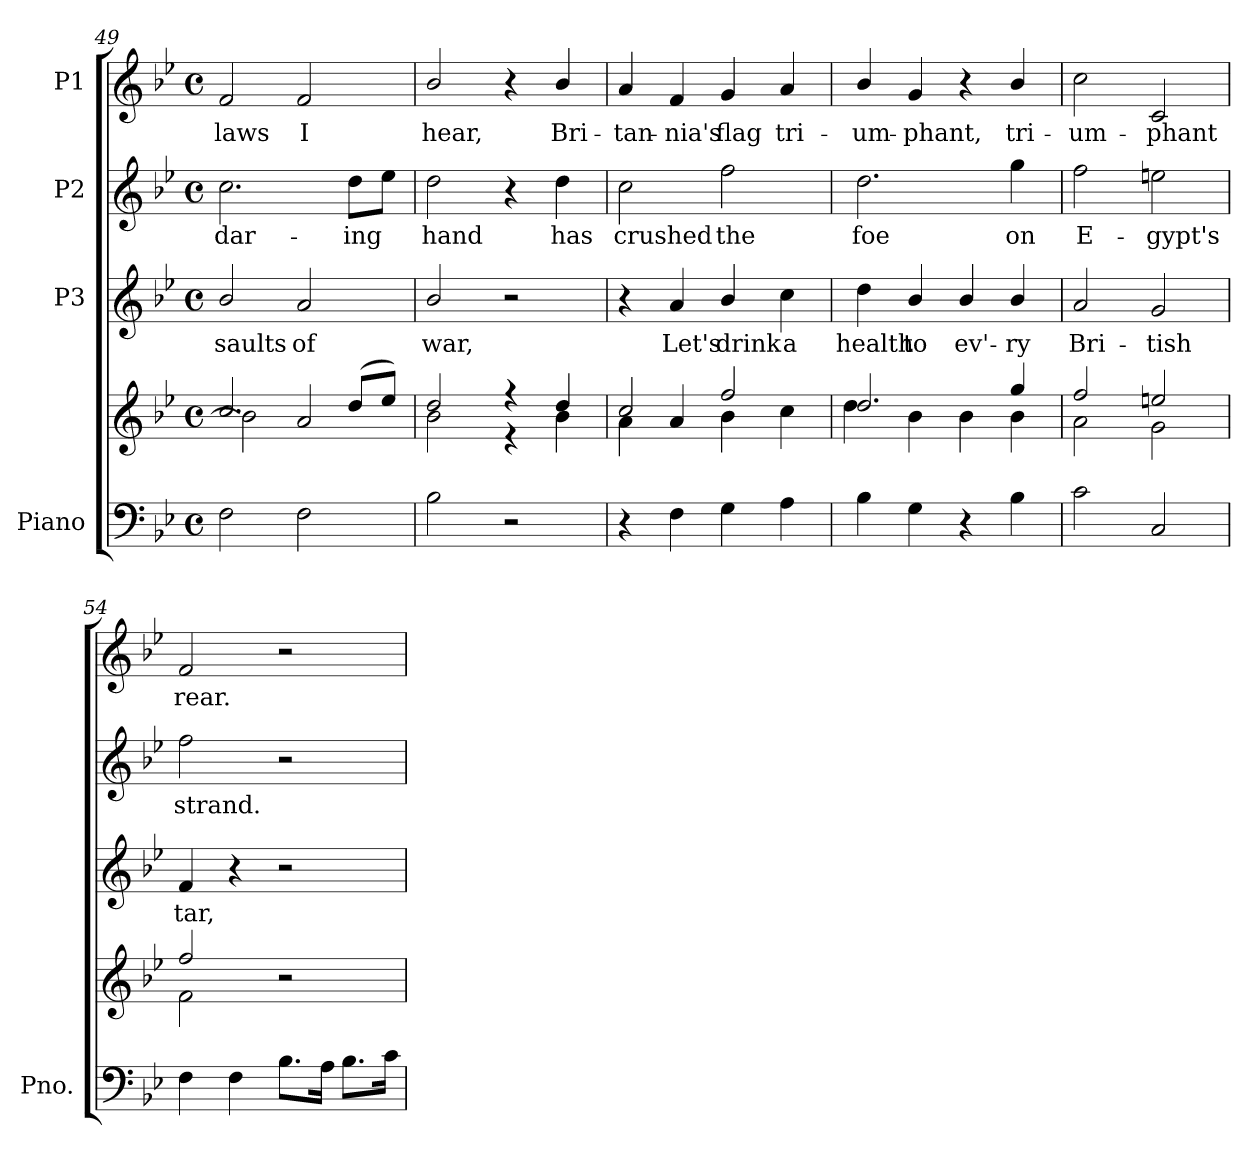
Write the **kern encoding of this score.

**kern	**kern	**kern	**text	**kern	**text	**kern	**text
*part4	*part4	*part3	*part3	*part2	*part2	*part1	*part1
*staff5	*staff4	*staff3	*staff3	*staff2	*staff2	*staff1	*staff1
*I"Piano	*	*I"P3	*	*I"P2	*	*I"P1	*
*I'Pno.	*	*	*	*	*	*	*
*clefF4	*clefG2	*clefG2	*	*clefG2	*	*clefG2	*
*k[b-e-]	*k[b-e-]	*k[b-e-]	*	*k[b-e-]	*	*k[b-e-]	*
*B-:	*B-:	*B-:	*	*B-:	*	*B-:	*
*M4/4	*M4/4	*M4/4	*	*M4/4	*	*M4/4	*
*met(c)	*met(c)	*met(c)	*	*met(c)	*	*met(c)	*
=49	=49	=49	=49	=49	=49	=49	=49
*	*^	*	*	*	*	*	*
!	!	!	!	!LO:LY:b:color=#000000	!	!	!	!
!	!	!	!	!	!	!LO:LY:b:color=#000000	!	!
!	!	!	!	!	!	!	!	!LO:LY:b:color=#000000
2Fi\	2.cci/	2b-i\]	2b-i/	-saults	2.cci\	dar-	2fi/	laws
!	!	!	!	!LO:LY:b:color=#000000	!	!	!	!
!	!	!	!	!	!	!	!	!LO:LY:b:color=#000000
2Fi\	.	2ai/	2ai/	of	.	.	2fi/	I
!	!	!	!	!	!	!LO:LY:b:color=#000000	!	!
.	(8ddi/L	.	.	.	8ddi\L	-ing	.	.
.	8ee-i/J)	.	.	.	8ee-i\J	.	.	.
=50	=50	=50	=50	=50	=50	=50	=50	=50
!	!	!	!	!LO:LY:b:color=#000000	!	!	!	!
!	!	!	!	!	!	!LO:LY:b:color=#000000	!	!
!	!	!	!	!	!	!	!	!LO:LY:b:color=#000000
2B-i\	2ddi/	2b-i\	2b-i/	war,	2ddi\	hand	2b-i/	hear,
2r	4r	4r	2r	.	4r	.	4r	.
!	!	!	!	!	!	!LO:LY:b:color=#000000	!	!
!	!	!	!	!	!	!	!	!LO:LY:b:color=#000000
.	4ddi/	4b-i\	.	.	4ddi\	has	4b-i/	Bri-
!!LO:PB:g=z
=51	=51	=51	=51	=51	=51	=51	=51	=51
!	!	!	!	!	!	!LO:LY:b:color=#000000	!	!
!	!	!	!	!	!	!	!	!LO:LY:b:color=#000000
4r	2cci/	4ai\	4r	.	2cci\	crushed	4ai/	-tan-
!	!	!	!	!LO:LY:b:color=#000000	!	!	!	!
!	!	!	!	!	!	!	!	!LO:LY:b:color=#000000
4Fi\	.	4ai/	4ai/	Let's	.	.	4fi/	-nia's
!	!	!	!	!LO:LY:b:color=#000000	!	!	!	!
!	!	!	!	!	!	!LO:LY:b:color=#000000	!	!
!	!	!	!	!	!	!	!	!LO:LY:b:color=#000000
4Gi\	2ffi/	4b-i\	4b-i/	drink	2ffi\	the	4gi/	flag
!	!	!	!	!LO:LY:b:color=#000000	!	!	!	!
!	!	!	!	!	!	!	!	!LO:LY:b:color=#000000
4Ai\	.	4cci\	4cci\	a	.	.	4ai/	tri-
=52	=52	=52	=52	=52	=52	=52	=52	=52
!	!	!	!	!LO:LY:b:color=#000000	!	!	!	!
!	!	!	!	!	!	!LO:LY:b:color=#000000	!	!
!	!	!	!	!	!	!	!	!LO:LY:b:color=#000000
4B-i\	2.ddi/	4ddi\	4ddi\	health	2.ddi\	foe	4b-i/	-um-
!	!	!	!	!LO:LY:b:color=#000000	!	!	!	!
!	!	!	!	!	!	!	!	!LO:LY:b:color=#000000
4Gi\	.	4b-i\	4b-i/	to	.	.	4gi/	-phant,
!	!	!	!	!LO:LY:b:color=#000000	!	!	!	!
4r	.	4b-i\	4b-i/	ev'-	.	.	4r	.
!	!	!	!	!LO:LY:b:color=#000000	!	!	!	!
!	!	!	!	!	!	!LO:LY:b:color=#000000	!	!
!	!	!	!	!	!	!	!	!LO:LY:b:color=#000000
4B-i\	4ggi/	4b-i\	4b-i/	-ry	4ggi\	on	4b-i/	tri-
=53	=53	=53	=53	=53	=53	=53	=53	=53
!	!	!	!	!LO:LY:b:color=#000000	!	!	!	!
!	!	!	!	!	!	!LO:LY:b:color=#000000	!	!
!	!	!	!	!	!	!	!	!LO:LY:b:color=#000000
2ci\	2ffi/	2ai\	2ai/	Bri-	2ffi\	E-	2cci\	-um-
!	!	!	!	!LO:LY:b:color=#000000	!	!	!	!
!	!	!	!	!	!	!LO:LY:b:color=#000000	!	!
!	!	!	!	!	!	!	!	!LO:LY:b:color=#000000
2Ci/	2eeni/	2gi\	2gi/	-tish	2eeni\	-gypt's	2ci/	-phant
=54	=54	=54	=54	=54	=54	=54	=54	=54
!	!	!	!	!LO:LY:b:color=#000000	!	!	!	!
!	!	!	!	!	!	!LO:LY:b:color=#000000	!	!
!	!	!	!	!	!	!	!	!LO:LY:b:color=#000000
4Fi\	2ffi/	2fi\	4fi/	tar,	2ffi\	strand.	2fi/	rear.
4Fi\	.	.	4r	.	.	.	.	.
8.B-i\L	2r	2ryy	2r	.	2r	.	2r	.
16Ai\Jk	.	.	.	.	.	.	.	.
8.B-i\L	.	.	.	.	.	.	.	.
16ci\Jk	.	.	.	.	.	.	.	.
*	*v	*v	*	*	*	*	*	*
=	=	=	=	=	=	=	=
*-	*-	*-	*-	*-	*-	*-	*-
